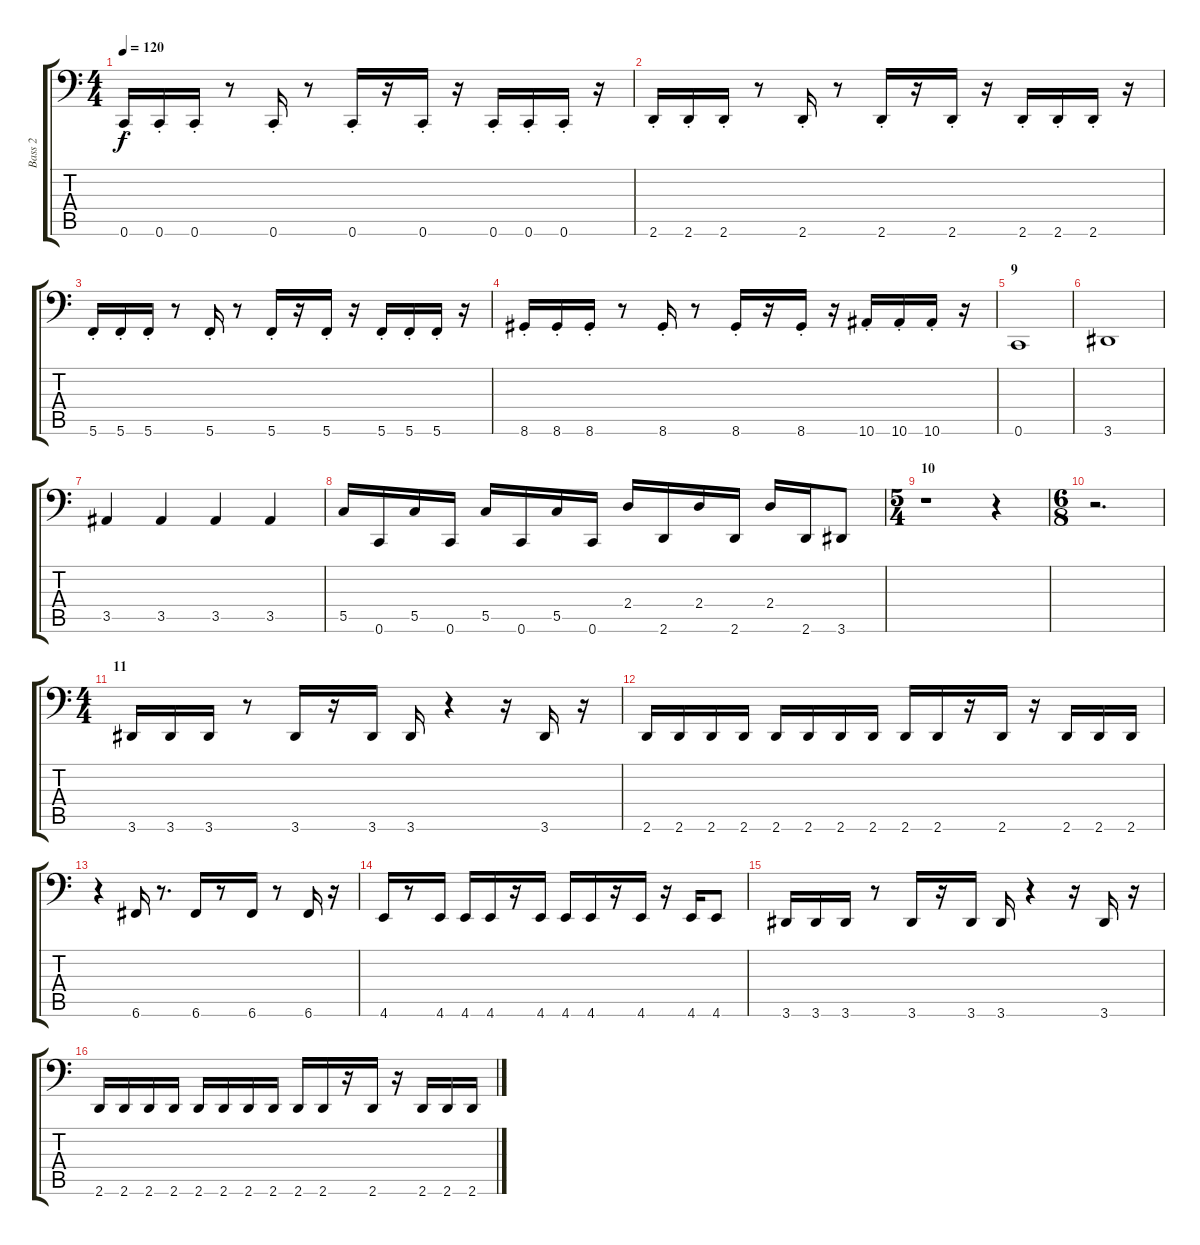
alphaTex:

\track ("Bass 2" "Bass 2") {instrument electricbasspick}
\staff {score tabs}
\tuning (D3 A2 F2 C2 G1 C1) {hide}
\ts (4 4)
\tempo 120
\clef f4
\ks c
0.6{st}.16{dy f} 0.6{st}.16 0.6{st}.16 r.8 0.6{st}.16 r.8 0.6{st}.16 r.16 0.6{st}.16 r.16 0.6{st}.16 0.6{st}.16 0.6{st}.16 r.16 |
2.6{st}.16 2.6{st}.16 2.6{st}.16 r.8 2.6{st}.16 r.8 2.6{st}.16 r.16 2.6{st}.16 r.16 2.6{st}.16 2.6{st}.16 2.6{st}.16 r.16 |
5.6{st}.16 5.6{st}.16 5.6{st}.16 r.8 5.6{st}.16 r.8 5.6{st}.16 r.16 5.6{st}.16 r.16 5.6{st}.16 5.6{st}.16 5.6{st}.16 r.16 |
8.6{st}.16 8.6{st}.16 8.6{st}.16 r.8 8.6{st}.16 r.8 8.6{st}.16 r.16 8.6{st}.16 r.16 10.6{st}.16 10.6{st}.16 10.6{st}.16 r.16 |
\section ("" "9")
0.6.1 |
3.6.1 |
3.5.4 3.5.4 3.5.4 3.5.4 |
5.5.16 0.6.16 5.5.16 0.6.16 5.5.16 0.6.16 5.5.16 0.6.16 2.4.16 2.6.16 2.4.16 2.6.16 2.4.16 2.6.16 3.6.8 |
\ts (5 4)
\section ("" "10")
r.1 r.4 |
\ts (6 8)
r.2{d} |
\ts (4 4)
\section ("" "11")
3.6.16 3.6.16 3.6.16 r.8 3.6.16 r.16 3.6.16 3.6.16 r.4 r.16 3.6.16 r.16 |
2.6.16 2.6.16 2.6.16 2.6.16 2.6.16 2.6.16 2.6.16 2.6.16 2.6.16 2.6.16 r.16 2.6.16 r.16 2.6.16 2.6.16 2.6.16 |
r.4 6.6.16 r.8{d} 6.6.16 r.8 6.6.16 r.8 6.6.16 r.16 |
4.6.16 r.8 4.6.16 4.6.16 4.6.16 r.16 4.6.16 4.6.16 4.6.16 r.16 4.6.16 r.16 4.6.16 4.6.8 |
3.6.16 3.6.16 3.6.16 r.8 3.6.16 r.16 3.6.16 3.6.16 r.4 r.16 3.6.16 r.16 |
2.6.16 2.6.16 2.6.16 2.6.16 2.6.16 2.6.16 2.6.16 2.6.16 2.6.16 2.6.16 r.16 2.6.16 r.16 2.6.16 2.6.16 2.6.16
